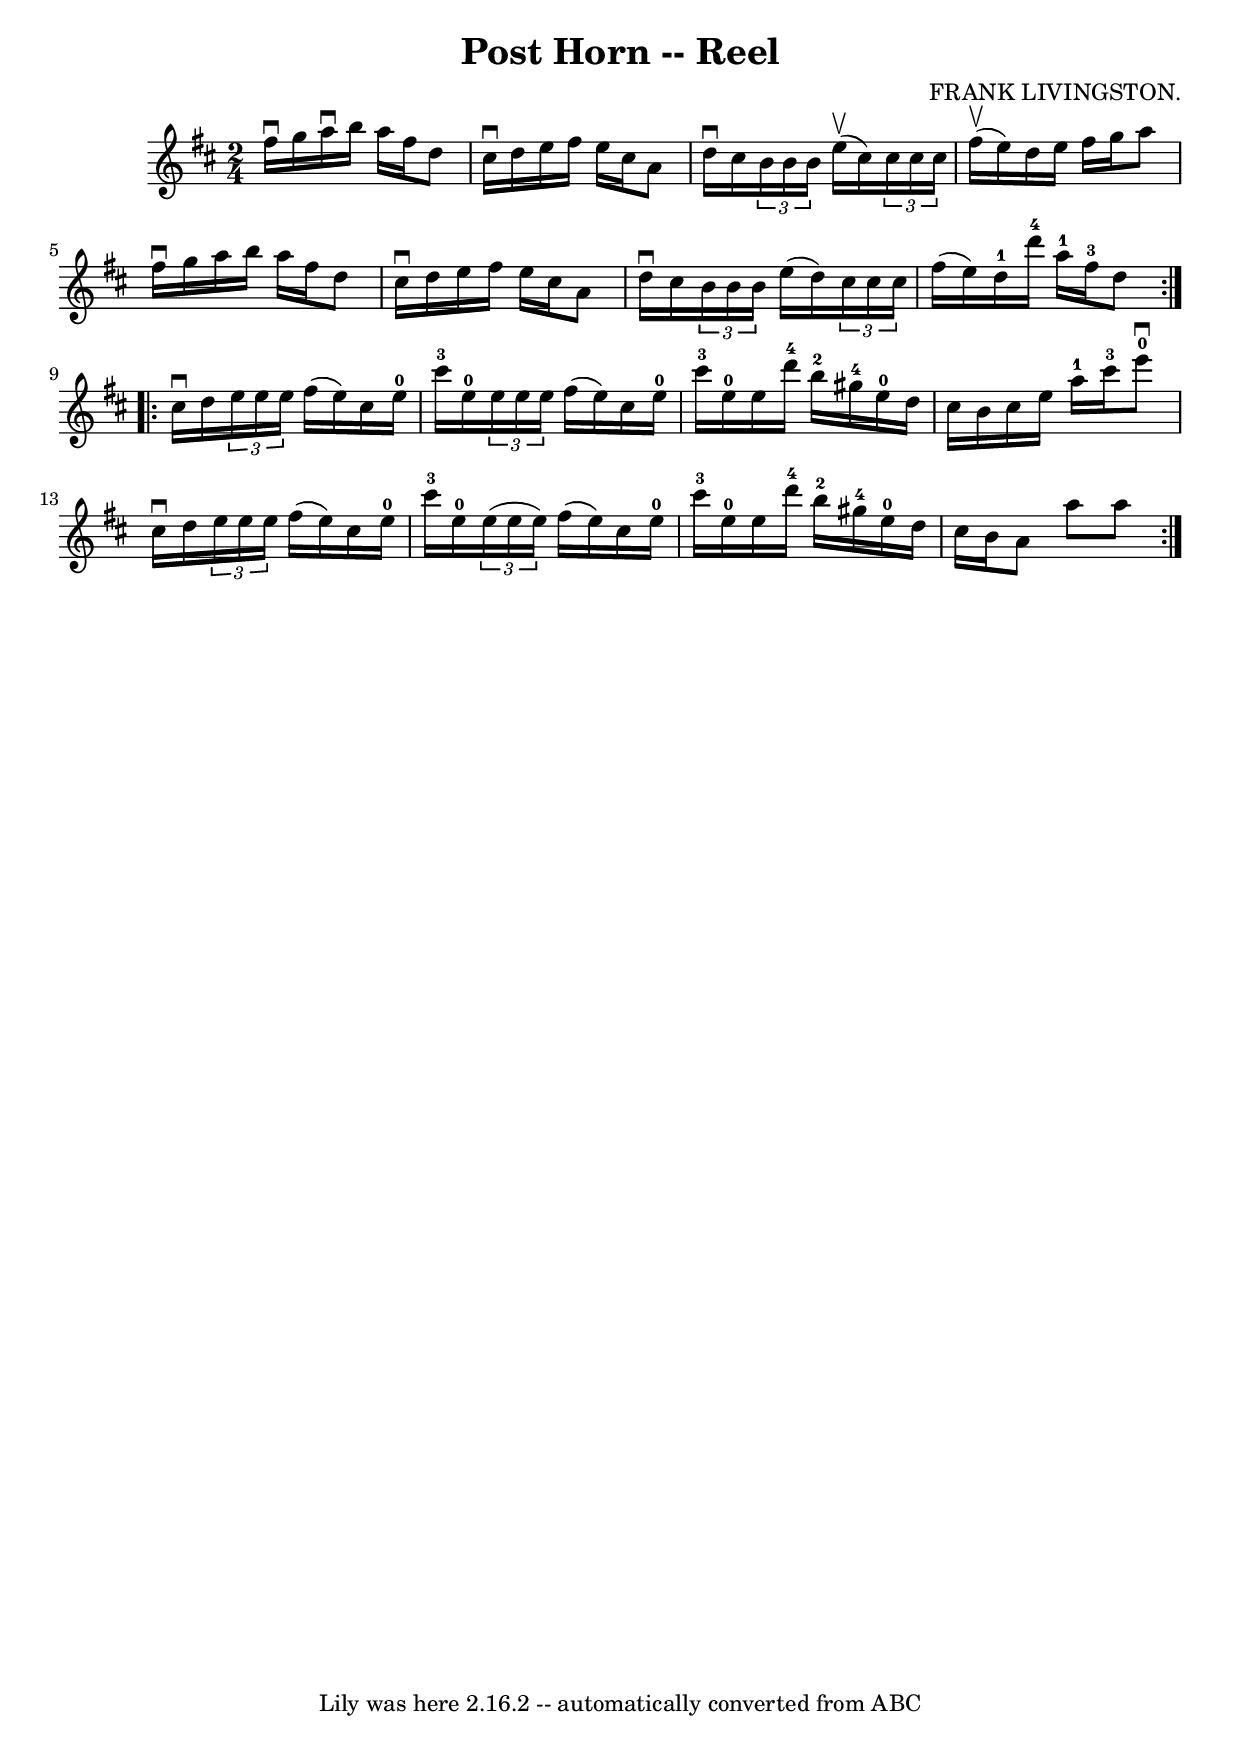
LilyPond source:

\version "2.7.40"
\include "Mammoth.ily"
\header {
	%% book = "Ryan's Mammoth Collection"
	composer = "FRANK LIVINGSTON."
	crossRefNumber = "1"
	footnotes = "\\\\307"
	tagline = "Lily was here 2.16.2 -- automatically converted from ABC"
	title = "Post Horn -- Reel"
}
voicedefault =  {


\repeat volta 2 {
\time 2/4 \key d \major fis''16^\downbow g''16  |
 a''16 
^\downbow b''16 a''16 fis''16 d''8 cis''16^\downbow d''16    
|
 e''16 fis''16 e''16 cis''16 a'8 d''16^\downbow   
cis''16    |
   \times 2/3 { b'16 b'16 b'16  } e''16^\upbow(
cis''16)   \times 2/3 { cis''16 cis''16 cis''16  } fis''16 
^\upbow(e''16)   |
 d''16 e''16 fis''16 g''16 a''8    
fis''16^\downbow g''16    |
 a''16 b''16 a''16 fis''16    
d''8 cis''16^\downbow d''16    |
 e''16 fis''16 e''16    
cis''16 a'8 d''16^\downbow cis''16    |
   \times 2/3 { b'16   
 b'16 b'16  } e''16 (d''16)   \times 2/3 { cis''16 cis''16    
cis''16  } fis''16 (e''16)   |
 d''16-1 d'''16-4   
a''16-1 fis''16-3 d''8  }     \repeat volta 2 { cis''16^\downbow   
d''16  |
     \times 2/3 { e''16 e''16 e''16  } fis''16 (
e''16) cis''16 e''16-0 cis'''16-3 e''16-0   |
   
\times 2/3 { e''16 e''16 e''16  } fis''16 (e''16) cis''16    
e''16-0 cis'''16-3 e''16-0   |
 e''16 d'''16-4   
b''16-2 gis''16-4 e''16-0 d''16 cis''16 b'16    |
 
 cis''16 e''16 a''16-1 cis'''16-3 e'''8-0^\downbow   
cis''16^\downbow d''16    |
     \times 2/3 { e''16 e''16    
e''16  } fis''16 (e''16) cis''16 e''16-0 cis'''16-3   
e''16-0   |
   \times 2/3 { e''16 (e''16 e''16) } fis''16 
(e''16) cis''16 e''16-0 cis'''16-3 e''16-0   |
   
 e''16 d'''16-4 b''16-2 gis''16-4 e''16-0 d''16    
cis''16 b'16    |
 a'8 a''8 a''8    }   
}

\score{
    <<

	\context Staff="default"
	{
	    \voicedefault 
	}

    >>
	\layout {
	}
	\midi {}
}
